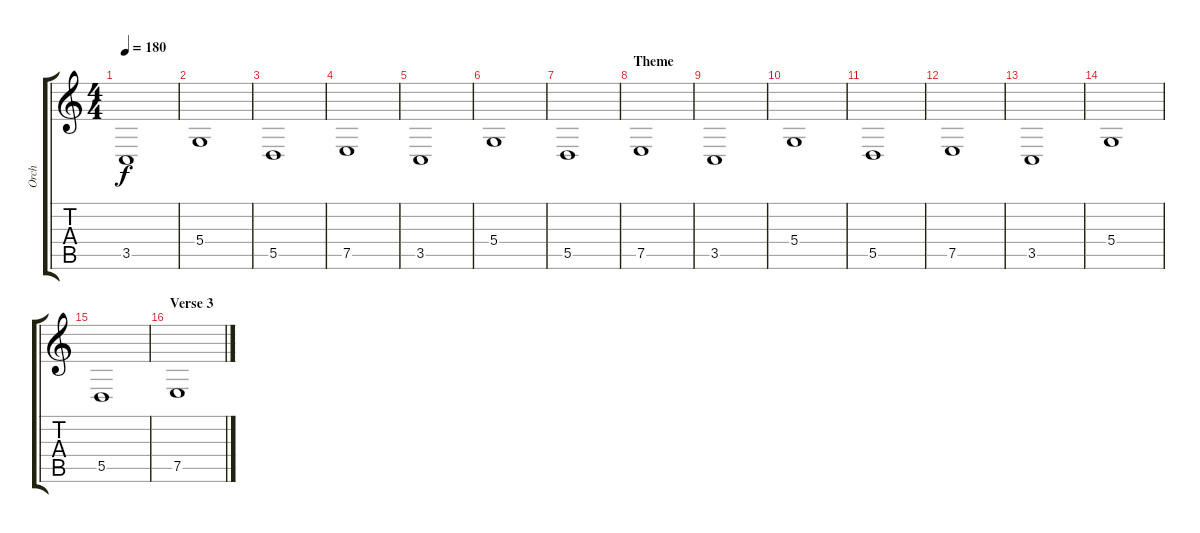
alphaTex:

\track ("Orch" "Orch") {instrument stringensemble1}
\staff {score tabs}
\tuning (E4 B3 G3 D3 A2 E2) {hide}
\ts (4 4)
\tempo 180
\clef g2
\ks c
3.5.1{dy f} |
5.4.1 |
5.5.1 |
7.5.1 |
3.5.1 |
5.4.1 |
5.5.1 |
\section ("" "Theme")
7.5.1 |
3.5.1 |
5.4.1 |
5.5.1 |
7.5.1 |
3.5.1 |
5.4.1 |
5.5.1 |
\section ("" "Verse 3")
7.5.1
